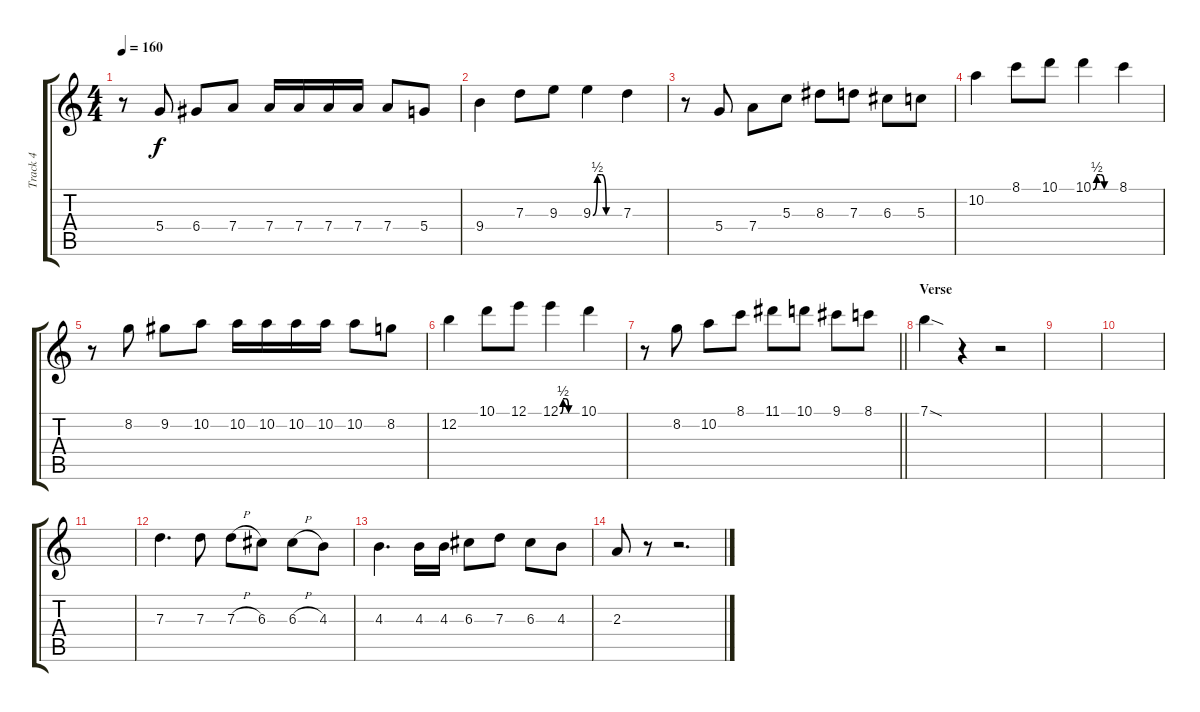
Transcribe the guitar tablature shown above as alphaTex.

\track ("Track 4" "Track 4") {instrument overdrivenguitar}
\staff {score tabs}
\tuning (E4 B3 G3 D3 A2 E2) {hide}
\ts (4 4)
\tempo 160
\clef g2
\ks c
r.8{dy f} 5.4.8 6.4.8 7.4.8 7.4.16 7.4.16 7.4.16 7.4.16 7.4.8 5.4.8 |
9.4.4 7.3.8 9.3.8 9.3{be (custom 0 0 10 2 20 2 30 0 60 0)}.4 7.3.4 |
r.8 5.4.8 7.4.8 5.3.8 8.3.8 7.3.8 6.3.8 5.3.8 |
10.2.4 8.1.8 10.1.8 10.1{be (custom 0 0 10 2 20 2 30 0 60 0)}.4 8.1.4 |
r.8 8.2.8 9.2.8 10.2.8 10.2.16 10.2.16 10.2.16 10.2.16 10.2.8 8.2.8 |
12.2.4 10.1.8 12.1.8 12.1{be (custom 0 0 10 2 20 2 30 0 60 0)}.4 10.1.4 |
\barLineRight lightlight
r.8 8.2.8 10.2.8 8.1.8 11.1.8 10.1.8 9.1.8 8.1.8 |
\section ("" "Verse")
7.1{sod}.4 r.4 r.2 |
|
|
|
7.3.4{d} 7.3.8 7.3{h}.8 6.3.8 6.3{h}.8 4.3.8 |
4.3.4{d} 4.3.16 4.3.16 6.3.8 7.3.8 6.3.8 4.3.8 |
2.3.8 r.8 r.2{d}
